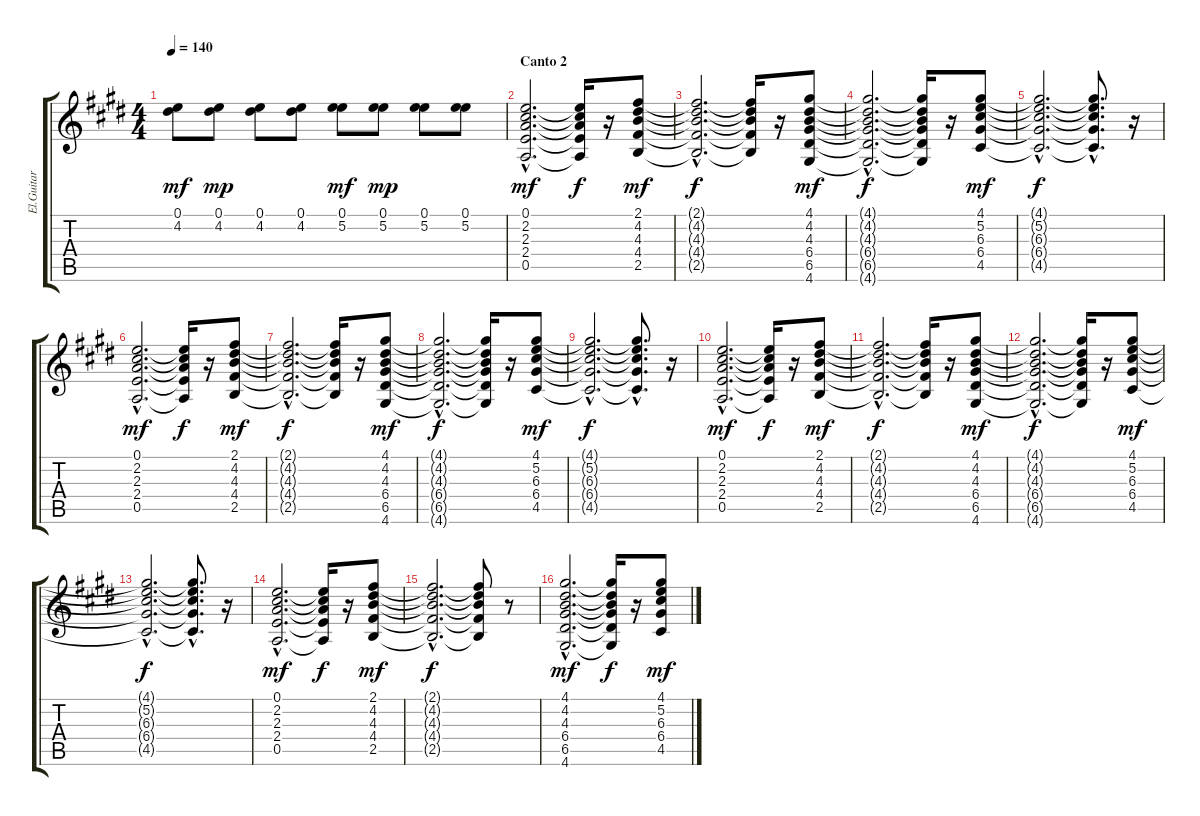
\track ("El.Guitar 2" "El.Guitar ") {instrument overdrivenguitar}
\staff {score tabs}
\tuning (E4 B3 G3 D3 A2 E2) {hide}
\ts (4 4)
\tempo 140
\clef g2
\ks c#minor
(0.1 4.2).8{dy mf} (0.1 4.2).8{dy mp} (0.1 4.2).8 (0.1 4.2).8 (0.1 5.2).8{dy mf} (0.1 5.2).8{dy mp} (0.1 5.2).8 (0.1 5.2).8 |
\section ("" "Canto 2")
(0.1{hac} 2.2{hac} 2.3{hac} 2.4{hac} 0.5{hac}).2{d dy mf} (0.1{t} 2.2{t} 2.3{t} 2.4{t} 0.5{t}).16{dy f} r.16 (2.1 4.2 4.3 4.4 2.5).8{dy mf} |
(2.1{hac t} 4.2{hac t} 4.3{hac t} 4.4{hac t} 2.5{hac t}).2{d dy f} (2.1{t} 4.2{t} 4.3{t} 4.4{t} 2.5{t}).16 r.16 (4.1 4.2 4.3 6.4 6.5 4.6).8{dy mf} |
(4.1{hac t} 4.2{hac t} 4.3{hac t} 6.4{hac t} 6.5{hac t} 4.6{hac t}).2{d dy f} (4.1{t} 4.2{t} 4.3{t} 6.4{t} 6.5{t} 4.6{t}).16 r.16 (4.1 5.2 6.3 6.4 4.5).8{dy mf} |
(4.1{hac t} 5.2{hac t} 6.3{hac t} 6.4{hac t} 4.5{hac t}).2{d dy f} (4.1{hac t} 5.2{hac t} 6.3{hac t} 6.4{hac t} 4.5{hac t}).8{d} r.16 |
(0.1{hac} 2.2{hac} 2.3{hac} 2.4{hac} 0.5{hac}).2{d dy mf} (0.1{t} 2.2{t} 2.3{t} 2.4{t} 0.5{t}).16{dy f} r.16 (2.1 4.2 4.3 4.4 2.5).8{dy mf} |
(2.1{hac t} 4.2{hac t} 4.3{hac t} 4.4{hac t} 2.5{hac t}).2{d dy f} (2.1{t} 4.2{t} 4.3{t} 4.4{t} 2.5{t}).16 r.16 (4.1 4.2 4.3 6.4 6.5 4.6).8{dy mf} |
(4.1{hac t} 4.2{hac t} 4.3{hac t} 6.4{hac t} 6.5{hac t} 4.6{hac t}).2{d dy f} (4.1{t} 4.2{t} 4.3{t} 6.4{t} 6.5{t} 4.6{t}).16 r.16 (4.1 5.2 6.3 6.4 4.5).8{dy mf} |
(4.1{hac t} 5.2{hac t} 6.3{hac t} 6.4{hac t} 4.5{hac t}).2{d dy f} (4.1{hac t} 5.2{hac t} 6.3{hac t} 6.4{hac t} 4.5{hac t}).8{d} r.16 |
(0.1{hac} 2.2{hac} 2.3{hac} 2.4{hac} 0.5{hac}).2{d dy mf} (0.1{t} 2.2{t} 2.3{t} 2.4{t} 0.5{t}).16{dy f} r.16 (2.1 4.2 4.3 4.4 2.5).8{dy mf} |
(2.1{hac t} 4.2{hac t} 4.3{hac t} 4.4{hac t} 2.5{hac t}).2{d dy f} (2.1{t} 4.2{t} 4.3{t} 4.4{t} 2.5{t}).16 r.16 (4.1 4.2 4.3 6.4 6.5 4.6).8{dy mf} |
(4.1{hac t} 4.2{hac t} 4.3{hac t} 6.4{hac t} 6.5{hac t} 4.6{hac t}).2{d dy f} (4.1{t} 4.2{t} 4.3{t} 6.4{t} 6.5{t} 4.6{t}).16 r.16 (4.1 5.2 6.3 6.4 4.5).8{dy mf} |
(4.1{hac t} 5.2{hac t} 6.3{hac t} 6.4{hac t} 4.5{hac t}).2{d dy f} (4.1{hac t} 5.2{hac t} 6.3{hac t} 6.4{hac t} 4.5{hac t}).8{d} r.16 |
(0.1{hac} 2.2{hac} 2.3{hac} 2.4{hac} 0.5{hac}).2{d dy mf} (0.1{t} 2.2{t} 2.3{t} 2.4{t} 0.5{t}).16{dy f} r.16 (2.1 4.2 4.3 4.4 2.5).8{dy mf} |
(2.1{hac t} 4.2{hac t} 4.3{hac t} 4.4{hac t} 2.5{hac t}).2{d dy f} (2.1{t} 4.2{t} 4.3{t} 4.4{t} 2.5{t}).8 r.8 |
(4.1{hac} 4.2{hac} 4.3{hac} 6.4{hac} 6.5{hac} 4.6{hac}).2{d dy mf} (4.1{t} 4.2{t} 4.3{t} 6.4{t} 6.5{t} 4.6{t}).16{dy f} r.16 (4.1 5.2 6.3 6.4 4.5).8{dy mf}
